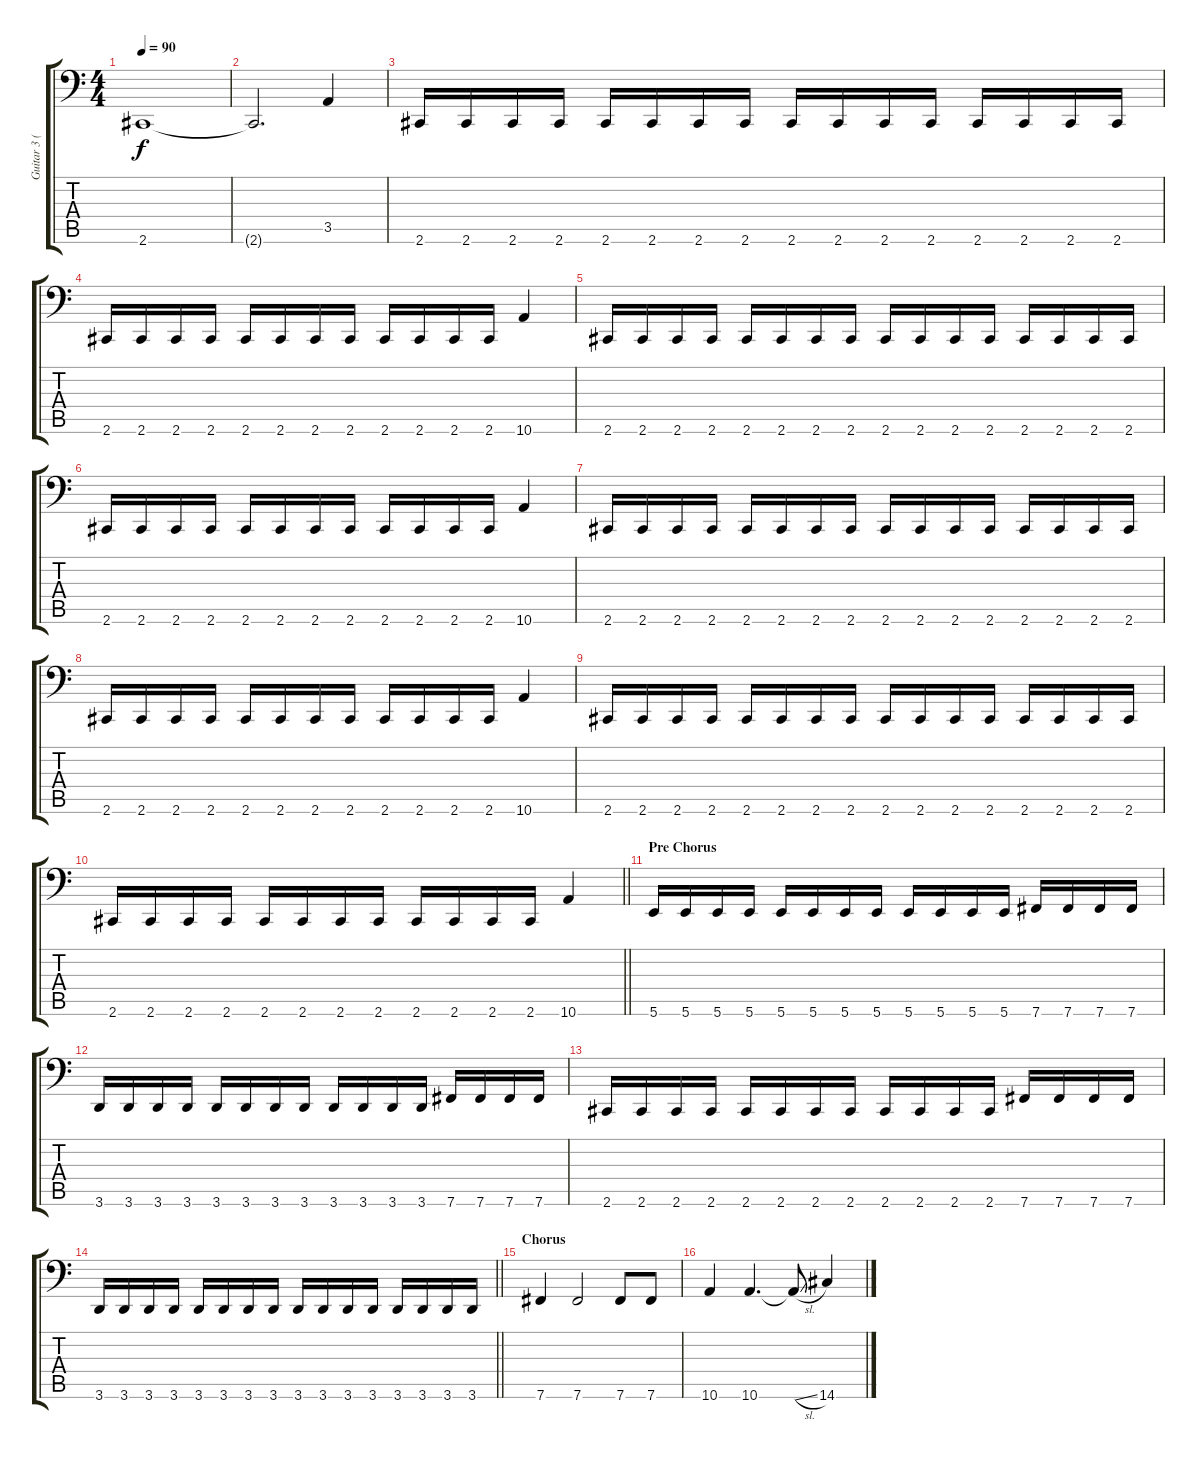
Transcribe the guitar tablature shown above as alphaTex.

\track ("Guitar 3 (Jon Dunn) Bass" "Guitar 3 (") {instrument electricbassfinger}
\staff {score tabs}
\tuning (Db3 Ab2 E2 B1 Gb1 B0) {hide}
\ts (4 4)
\tempo 90
\clef f4
\ks c
2.6.1{dy f} |
2.6{t}.2{d} 3.5.4 |
2.6.16 2.6.16 2.6.16 2.6.16 2.6.16 2.6.16 2.6.16 2.6.16 2.6.16 2.6.16 2.6.16 2.6.16 2.6.16 2.6.16 2.6.16 2.6.16 |
2.6.16 2.6.16 2.6.16 2.6.16 2.6.16 2.6.16 2.6.16 2.6.16 2.6.16 2.6.16 2.6.16 2.6.16 10.6.4 |
2.6.16 2.6.16 2.6.16 2.6.16 2.6.16 2.6.16 2.6.16 2.6.16 2.6.16 2.6.16 2.6.16 2.6.16 2.6.16 2.6.16 2.6.16 2.6.16 |
2.6.16 2.6.16 2.6.16 2.6.16 2.6.16 2.6.16 2.6.16 2.6.16 2.6.16 2.6.16 2.6.16 2.6.16 10.6.4 |
2.6.16 2.6.16 2.6.16 2.6.16 2.6.16 2.6.16 2.6.16 2.6.16 2.6.16 2.6.16 2.6.16 2.6.16 2.6.16 2.6.16 2.6.16 2.6.16 |
2.6.16 2.6.16 2.6.16 2.6.16 2.6.16 2.6.16 2.6.16 2.6.16 2.6.16 2.6.16 2.6.16 2.6.16 10.6.4 |
2.6.16 2.6.16 2.6.16 2.6.16 2.6.16 2.6.16 2.6.16 2.6.16 2.6.16 2.6.16 2.6.16 2.6.16 2.6.16 2.6.16 2.6.16 2.6.16 |
\barLineRight lightlight
2.6.16 2.6.16 2.6.16 2.6.16 2.6.16 2.6.16 2.6.16 2.6.16 2.6.16 2.6.16 2.6.16 2.6.16 10.6.4 |
\section ("" "Pre Chorus")
5.6.16 5.6.16 5.6.16 5.6.16 5.6.16 5.6.16 5.6.16 5.6.16 5.6.16 5.6.16 5.6.16 5.6.16 7.6.16 7.6.16 7.6.16 7.6.16 |
3.6.16 3.6.16 3.6.16 3.6.16 3.6.16 3.6.16 3.6.16 3.6.16 3.6.16 3.6.16 3.6.16 3.6.16 7.6.16 7.6.16 7.6.16 7.6.16 |
2.6.16 2.6.16 2.6.16 2.6.16 2.6.16 2.6.16 2.6.16 2.6.16 2.6.16 2.6.16 2.6.16 2.6.16 7.6.16 7.6.16 7.6.16 7.6.16 |
\barLineRight lightlight
3.6.16 3.6.16 3.6.16 3.6.16 3.6.16 3.6.16 3.6.16 3.6.16 3.6.16 3.6.16 3.6.16 3.6.16 3.6.16 3.6.16 3.6.16 3.6.16 |
\section ("" "Chorus")
7.6.4 7.6.2 7.6.8 7.6.8 |
10.6.4 10.6.4{d} 10.6{sl t}.8 14.6{sl}.4
